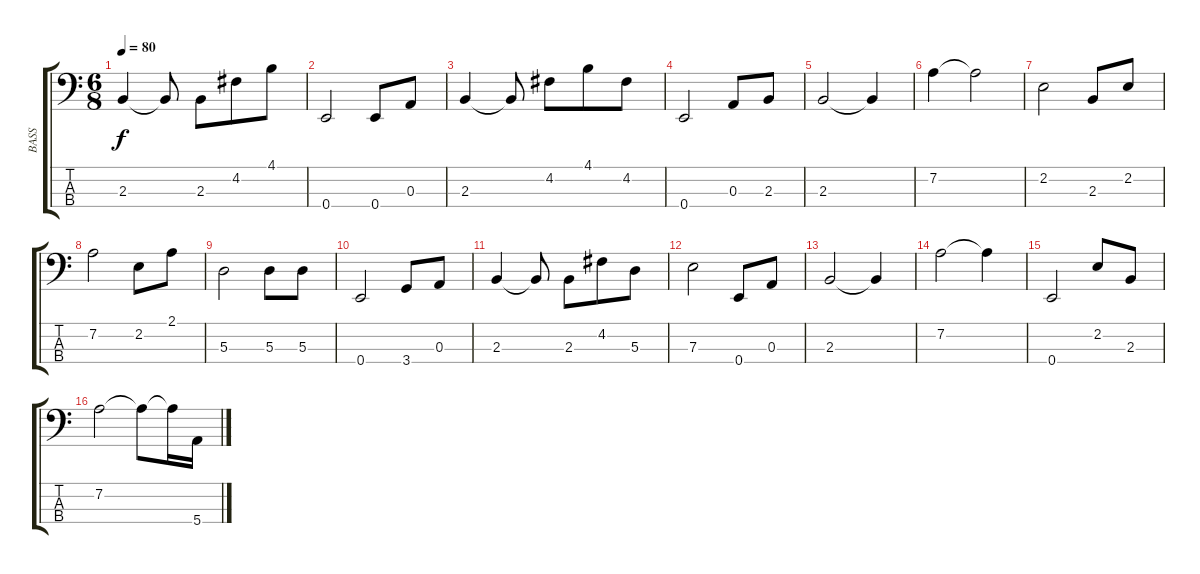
\track ("BASS" "BASS") {instrument electricbassfinger}
\staff {score tabs}
\tuning (G2 D2 A1 E1) {hide}
\ts (6 8)
\tempo 80
\clef f4
\ks c
2.3.4{dy f} 2.3{t}.8 2.3.8 4.2.8 4.1.8 |
0.4.2 0.4.8 0.3.8 |
2.3.4 2.3{t}.8 4.2.8 4.1.8 4.2.8 |
0.4.2 0.3.8 2.3.8 |
2.3.2 2.3{t}.4 |
7.2.4 7.2{t}.2 |
2.2.2 2.3.8 2.2.8 |
7.2.2 2.2.8 2.1.8 |
5.3.2 5.3.8 5.3.8 |
0.4.2 3.4.8 0.3.8 |
2.3.4 2.3{t}.8 2.3.8 4.2.8 5.3.8 |
7.3.2 0.4.8 0.3.8 |
2.3.2 2.3{t}.4 |
7.2.2 7.2{t}.4 |
0.4.2 2.2.8 2.3.8 |
7.2.2 7.2{t}.8 7.2{t}.16 5.4.16
